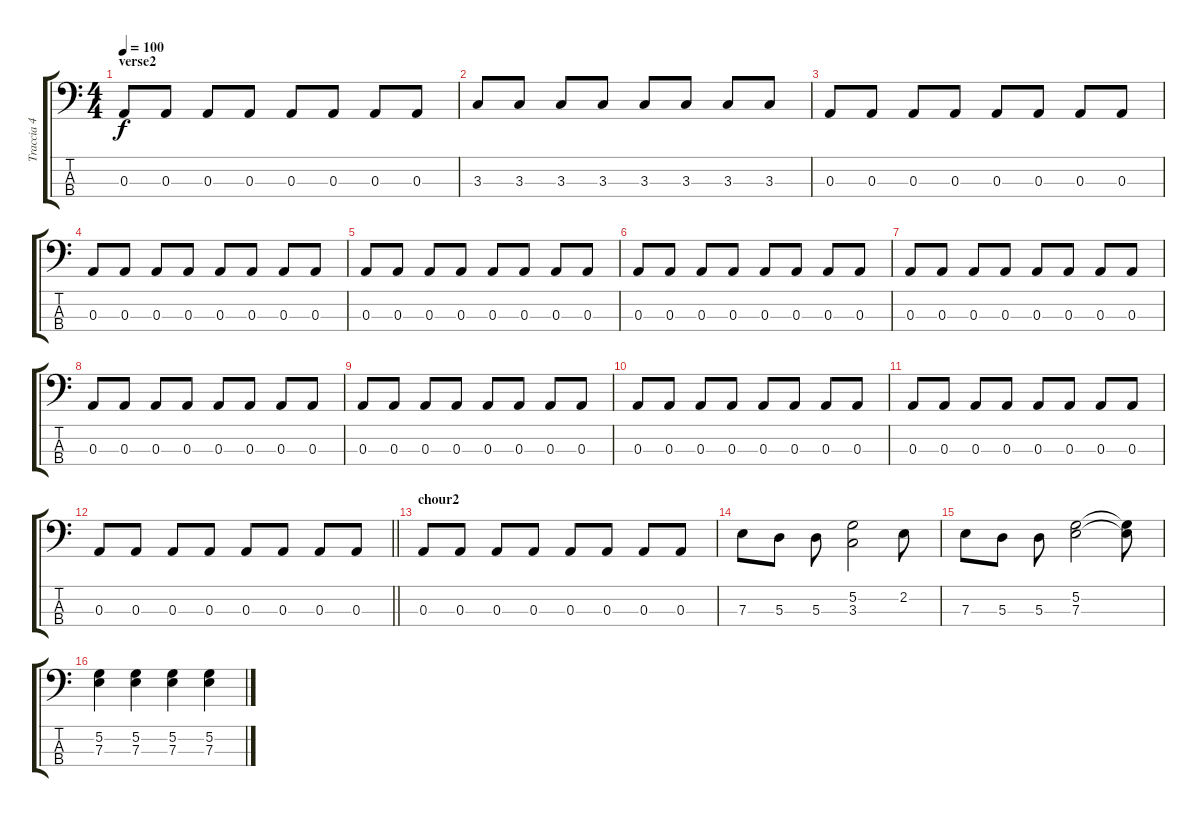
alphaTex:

\track ("Traccia 4" "Traccia 4") {instrument electricbassfinger}
\staff {score tabs}
\tuning (G2 D2 A1 E1) {hide}
\ts (4 4)
\section ("" "verse2")
\tempo 100
\clef f4
\ks c
0.3.8{dy f} 0.3.8 0.3.8 0.3.8 0.3.8 0.3.8 0.3.8 0.3.8 |
3.3.8 3.3.8 3.3.8 3.3.8 3.3.8 3.3.8 3.3.8 3.3.8 |
0.3.8 0.3.8 0.3.8 0.3.8 0.3.8 0.3.8 0.3.8 0.3.8 |
0.3.8 0.3.8 0.3.8 0.3.8 0.3.8 0.3.8 0.3.8 0.3.8 |
0.3.8 0.3.8 0.3.8 0.3.8 0.3.8 0.3.8 0.3.8 0.3.8 |
0.3.8 0.3.8 0.3.8 0.3.8 0.3.8 0.3.8 0.3.8 0.3.8 |
0.3.8 0.3.8 0.3.8 0.3.8 0.3.8 0.3.8 0.3.8 0.3.8 |
0.3.8 0.3.8 0.3.8 0.3.8 0.3.8 0.3.8 0.3.8 0.3.8 |
0.3.8 0.3.8 0.3.8 0.3.8 0.3.8 0.3.8 0.3.8 0.3.8 |
0.3.8 0.3.8 0.3.8 0.3.8 0.3.8 0.3.8 0.3.8 0.3.8 |
0.3.8 0.3.8 0.3.8 0.3.8 0.3.8 0.3.8 0.3.8 0.3.8 |
\barLineRight lightlight
0.3.8 0.3.8 0.3.8 0.3.8 0.3.8 0.3.8 0.3.8 0.3.8 |
\section ("" "chour2")
0.3.8 0.3.8 0.3.8 0.3.8 0.3.8 0.3.8 0.3.8 0.3.8 |
7.3.8 5.3.8 5.3.8 (5.2 3.3).2 2.2.8 |
7.3.8 5.3.8 5.3.8 (5.2 7.3).2 (5.2{t} 7.3{t}).8 |
(5.2 7.3).4 (5.2 7.3).4 (5.2 7.3).4 (5.2 7.3).4
